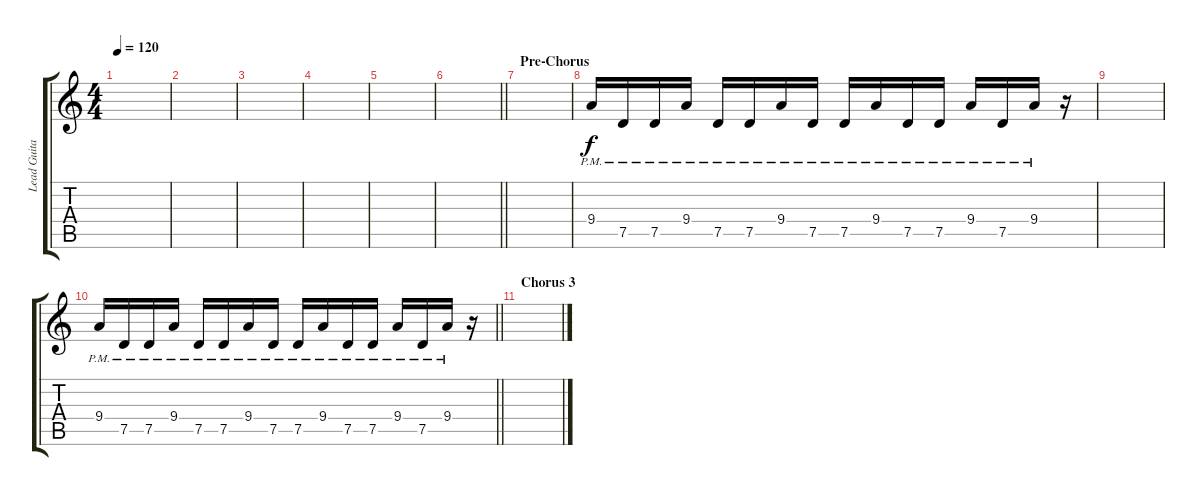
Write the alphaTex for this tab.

\track ("Lead Guitar II" "Lead Guita") {instrument distortionguitar}
\staff {score tabs}
\tuning (D4 A3 F3 C3 G2 D2) {hide}
\ts (4 4)
\tempo 120
\clef g2
\ks c
|
|
|
|
|
\barLineRight lightlight
|
\section ("" "Pre-Chorus")
|
9.4{pm}.16 7.5{pm}.16 7.5{pm}.16 9.4{pm}.16 7.5{pm}.16 7.5{pm}.16 9.4{pm}.16 7.5{pm}.16 7.5{pm}.16 9.4{pm}.16 7.5{pm}.16 7.5{pm}.16 9.4{pm}.16 7.5{pm}.16 9.4{pm}.16 r.16 |
|
\barLineRight lightlight
9.4{pm}.16 7.5{pm}.16 7.5{pm}.16 9.4{pm}.16 7.5{pm}.16 7.5{pm}.16 9.4{pm}.16 7.5{pm}.16 7.5{pm}.16 9.4{pm}.16 7.5{pm}.16 7.5{pm}.16 9.4{pm}.16 7.5{pm}.16 9.4{pm}.16 r.16 |
\section ("" "Chorus 3")
